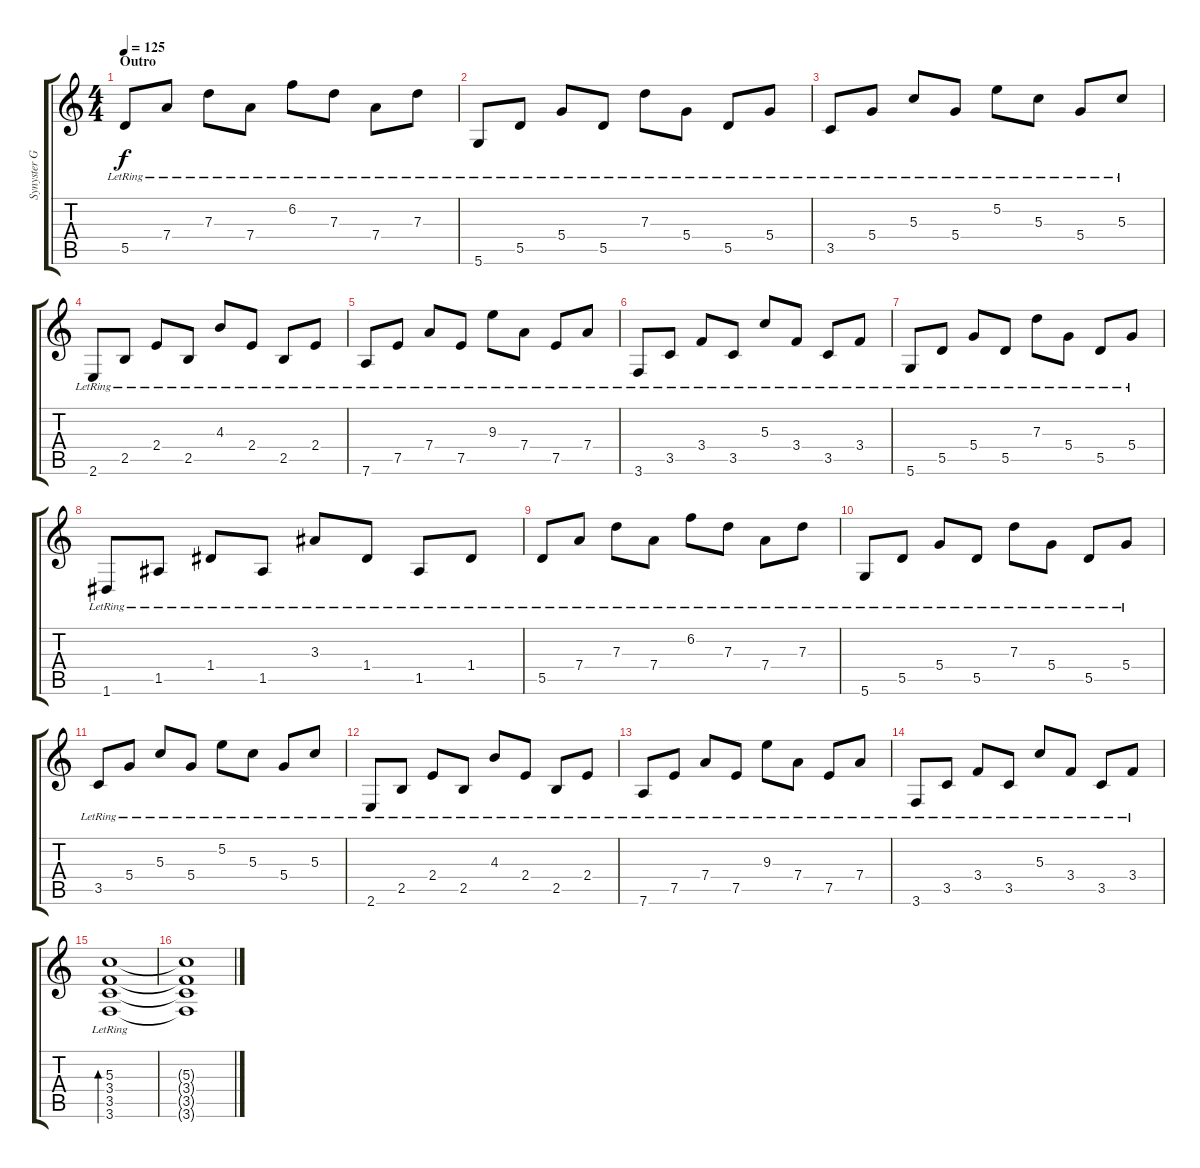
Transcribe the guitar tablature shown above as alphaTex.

\track ("Synyster Gates" "Synyster G") {instrument electricguitarjazz}
\staff {score tabs}
\tuning (E4 B3 G3 D3 A2 D2) {hide}
\ts (4 4)
\section ("" "Outro")
\tempo 125
\clef g2
\ks c
5.5{lr}.8{dy f} 7.4{lr}.8 7.3{lr}.8 7.4{lr}.8 6.2{lr}.8 7.3{lr}.8 7.4{lr}.8 7.3{lr}.8 |
5.6{lr}.8 5.5{lr}.8 5.4{lr}.8 5.5{lr}.8 7.3{lr}.8 5.4{lr}.8 5.5{lr}.8 5.4{lr}.8 |
3.5{lr}.8 5.4{lr}.8 5.3{lr}.8 5.4{lr}.8 5.2{lr}.8 5.3{lr}.8 5.4{lr}.8 5.3{lr}.8 |
2.6{lr}.8 2.5{lr}.8 2.4{lr}.8 2.5{lr}.8 4.3{lr}.8 2.4{lr}.8 2.5{lr}.8 2.4{lr}.8 |
7.6{lr}.8 7.5{lr}.8 7.4{lr}.8 7.5{lr}.8 9.3{lr}.8 7.4{lr}.8 7.5{lr}.8 7.4{lr}.8 |
3.6{lr}.8 3.5{lr}.8 3.4{lr}.8 3.5{lr}.8 5.3{lr}.8 3.4{lr}.8 3.5{lr}.8 3.4{lr}.8 |
5.6{lr}.8 5.5{lr}.8 5.4{lr}.8 5.5{lr}.8 7.3{lr}.8 5.4{lr}.8 5.5{lr}.8 5.4{lr}.8 |
1.6{lr}.8 1.5{lr}.8 1.4{lr}.8 1.5{lr}.8 3.3{lr}.8 1.4{lr}.8 1.5{lr}.8 1.4{lr}.8 |
5.5{lr}.8 7.4{lr}.8 7.3{lr}.8 7.4{lr}.8 6.2{lr}.8 7.3{lr}.8 7.4{lr}.8 7.3{lr}.8 |
5.6{lr}.8 5.5{lr}.8 5.4{lr}.8 5.5{lr}.8 7.3{lr}.8 5.4{lr}.8 5.5{lr}.8 5.4{lr}.8 |
3.5{lr}.8 5.4{lr}.8 5.3{lr}.8 5.4{lr}.8 5.2{lr}.8 5.3{lr}.8 5.4{lr}.8 5.3{lr}.8 |
2.6{lr}.8 2.5{lr}.8 2.4{lr}.8 2.5{lr}.8 4.3{lr}.8 2.4{lr}.8 2.5{lr}.8 2.4{lr}.8 |
7.6{lr}.8 7.5{lr}.8 7.4{lr}.8 7.5{lr}.8 9.3{lr}.8 7.4{lr}.8 7.5{lr}.8 7.4{lr}.8 |
3.6{lr}.8 3.5{lr}.8 3.4{lr}.8 3.5{lr}.8 5.3{lr}.8 3.4{lr}.8 3.5{lr}.8 3.4{lr}.8 |
(5.3 3.4 3.5 3.6{lr}).1{bd 60} |
(5.3{t} 3.4{t} 3.5{t} 3.6{t}).1
